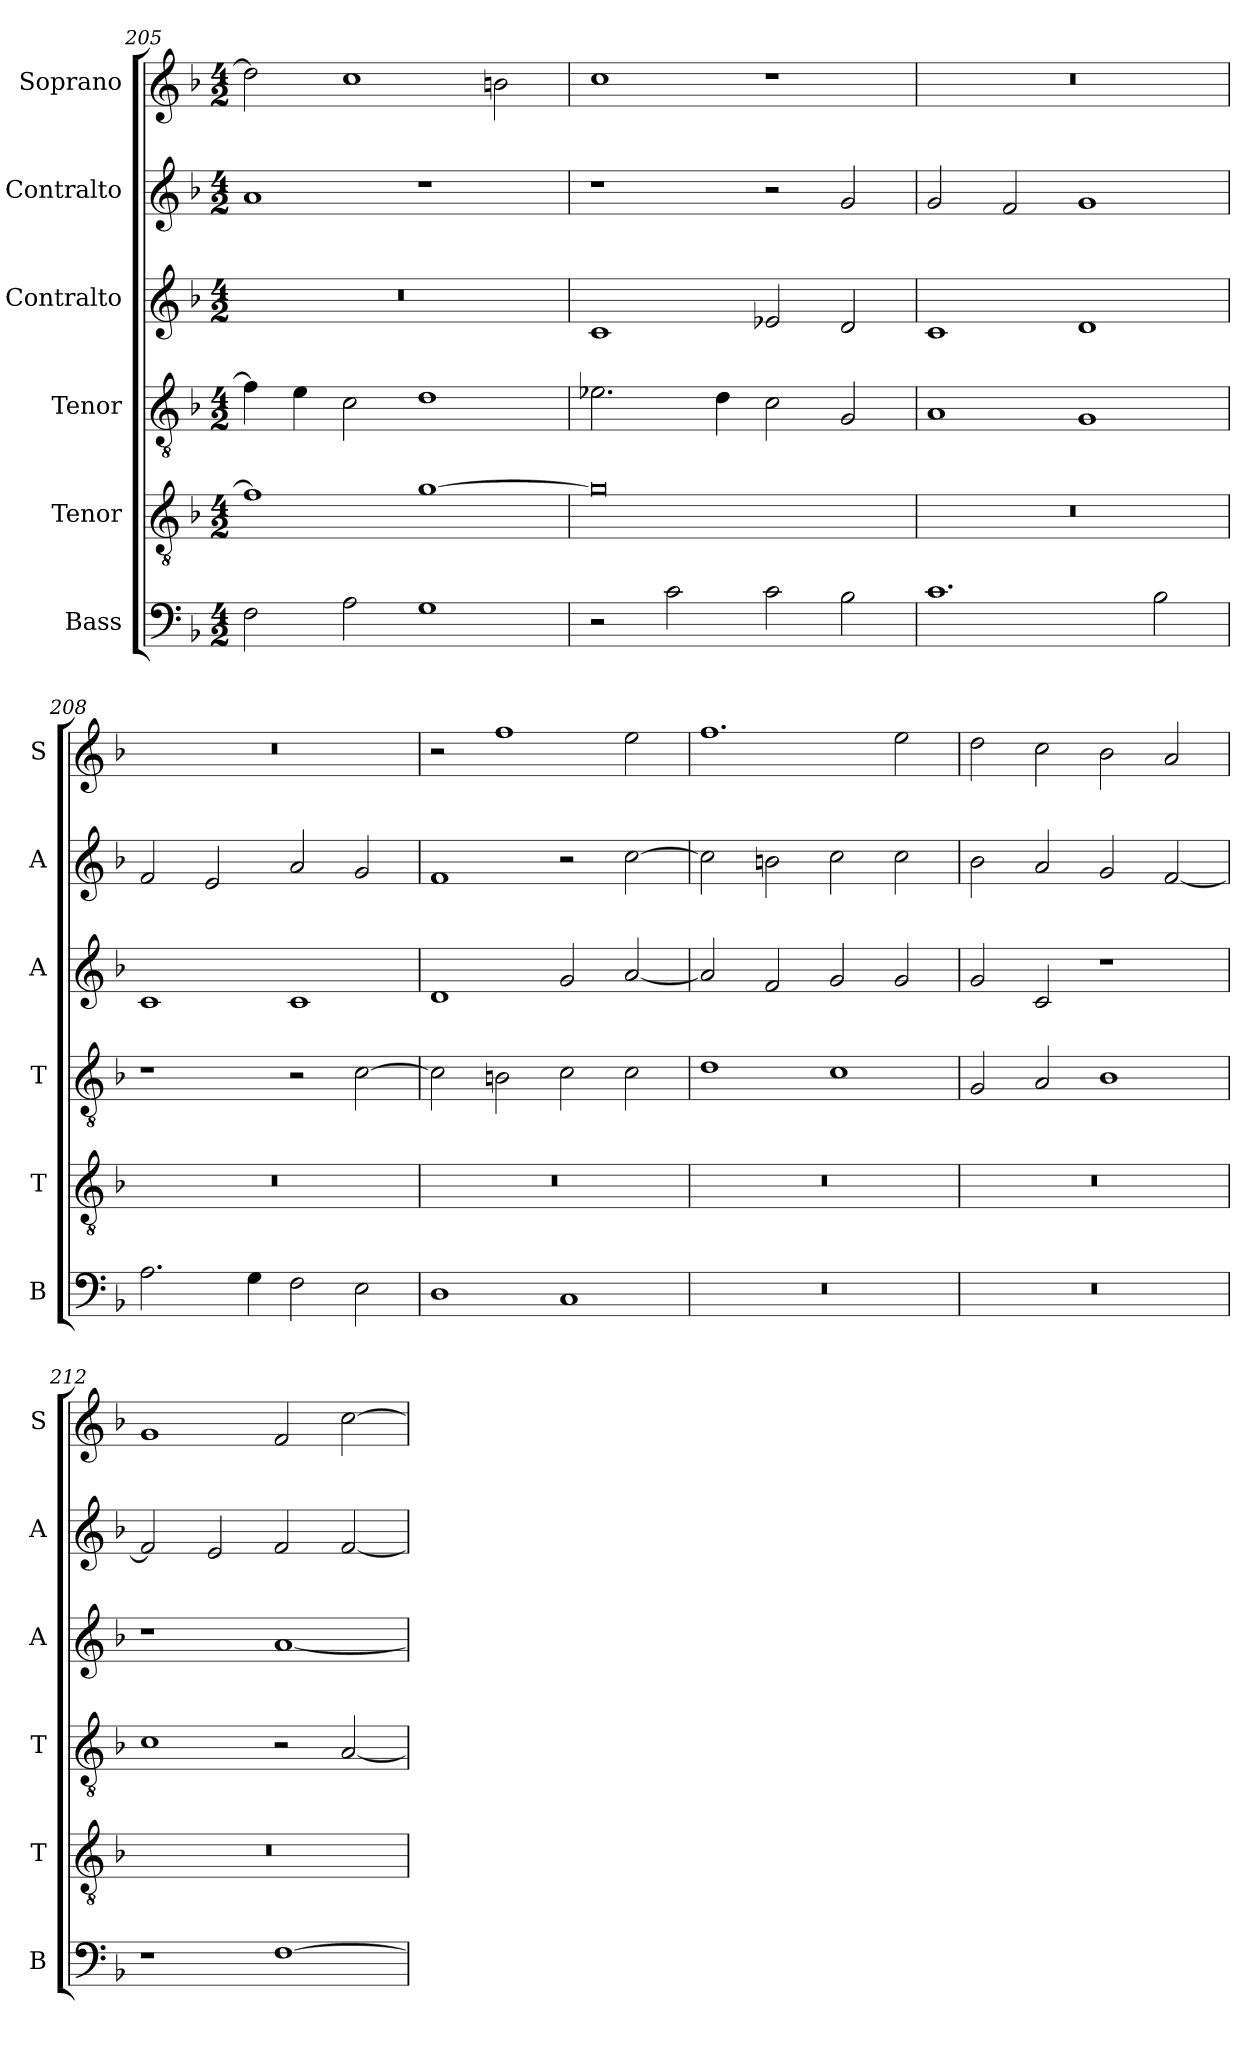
**kern	**kern	**kern	**kern	**kern	**kern
*part6	*part5	*part4	*part3	*part2	*part1
*staff6	*staff5	*staff4	*staff3	*staff2	*staff1
*I"Bass	*I"Tenor	*I"Tenor	*I"Contralto	*I"Contralto	*I"Soprano
*I'B	*I'T	*I'T	*I'A	*I'A	*I'S
*clefF4	*clefGv2	*clefGv2	*clefG2	*clefG2	*clefG2
*k[b-]	*k[b-]	*k[b-]	*k[b-]	*k[b-]	*k[b-]
*F:ion	*F:ion	*F:ion	*F:ion	*F:ion	*F:ion
*M4/2	*M4/2	*M4/2	*M4/2	*M4/2	*M4/2
=205	=205	=205	=205	=205	=205
2F	1f]	4f]	0r	1a	2dd]
.	.	4e	.	.	.
2A	.	2c	.	.	1cc
1G	[1g	1d	.	1r	.
.	.	.	.	.	2bn
=206	=206	=206	=206	=206	=206
2r	0g]	2.e-X	1c	1r	1cc
2c	.	.	.	.	.
.	.	4d	.	.	.
2c	.	2c	2e-X	2r	1r
2B-	.	2G	2d	2g	.
=207	=207	=207	=207	=207	=207
1.c	0r	1A	1c	2g	0r
.	.	.	.	2f	.
.	.	1G	1d	1g	.
2B-	.	.	.	.	.
=208	=208	=208	=208	=208	=208
2.A	0r	1r	1c	2f	0r
.	.	.	.	2e	.
4G	.	.	.	.	.
2F	.	2r	1c	2a	.
2E	.	[2c	.	2g	.
=209	=209	=209	=209	=209	=209
1D	0r	2c]	1d	1f	2r
.	.	2Bn	.	.	1ff
1C	.	2c	2g	2r	.
.	.	2c	[2a	[2cc	2ee
=210	=210	=210	=210	=210	=210
0r	0r	1d	2a]	2cc]	1.ff
.	.	.	2f	2bn	.
.	.	1c	2g	2cc	.
.	.	.	2g	2cc	2ee
=211	=211	=211	=211	=211	=211
0r	0r	2G	2g	2b-	2dd
.	.	2A	2c	2a	2cc
.	.	1B-	1r	2g	2b-
.	.	.	.	[2f	2a
=212	=212	=212	=212	=212	=212
1r	0r	1c	1r	2f]	1g
.	.	.	.	2e	.
[1F	.	2r	[1a	2f	2f
.	.	[2A	.	[2f	[2cc
=	=	=	=	=	=
*-	*-	*-	*-	*-	*-
